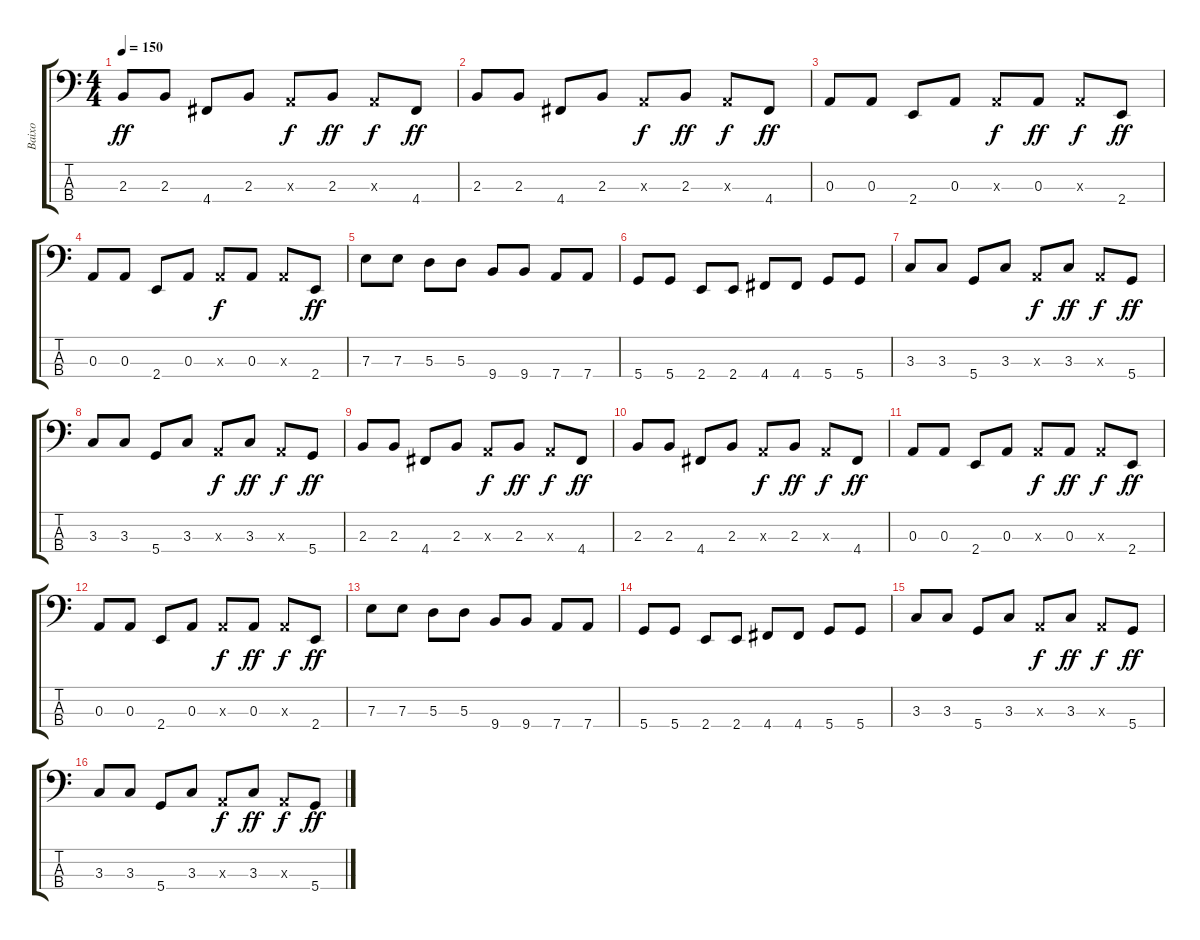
\track ("Baixo" "Baixo") {instrument electricbassfinger}
\staff {score tabs}
\tuning (G2 D2 A1 D1) {hide}
\ts (4 4)
\tempo 150
\clef f4
\ks c
2.3.8{dy ff} 2.3.8 4.4.8 2.3.8 0.3{x}.8{dy f} 2.3.8{dy ff} 0.3{x}.8{dy f} 4.4.8{dy ff} |
2.3.8 2.3.8 4.4.8 2.3.8 0.3{x}.8{dy f} 2.3.8{dy ff} 0.3{x}.8{dy f} 4.4.8{dy ff} |
0.3.8 0.3.8 2.4.8 0.3.8 0.3{x}.8{dy f} 0.3.8{dy ff} 0.3{x}.8{dy f} 2.4.8{dy ff} |
0.3.8 0.3.8 2.4.8 0.3.8 0.3{x}.8{dy f} 0.3.8 0.3{x}.8 2.4.8{dy ff} |
7.3.8 7.3.8 5.3.8 5.3.8 9.4.8 9.4.8 7.4.8 7.4.8 |
5.4.8 5.4.8 2.4.8 2.4.8 4.4.8 4.4.8 5.4.8 5.4.8 |
3.3.8 3.3.8 5.4.8 3.3.8 0.3{x}.8{dy f} 3.3.8{dy ff} 0.3{x}.8{dy f} 5.4.8{dy ff} |
3.3.8 3.3.8 5.4.8 3.3.8 0.3{x}.8{dy f} 3.3.8{dy ff} 0.3{x}.8{dy f} 5.4.8{dy ff} |
2.3.8 2.3.8 4.4.8 2.3.8 0.3{x}.8{dy f} 2.3.8{dy ff} 0.3{x}.8{dy f} 4.4.8{dy ff} |
2.3.8 2.3.8 4.4.8 2.3.8 0.3{x}.8{dy f} 2.3.8{dy ff} 0.3{x}.8{dy f} 4.4.8{dy ff} |
0.3.8 0.3.8 2.4.8 0.3.8 0.3{x}.8{dy f} 0.3.8{dy ff} 0.3{x}.8{dy f} 2.4.8{dy ff} |
0.3.8 0.3.8 2.4.8 0.3.8 0.3{x}.8{dy f} 0.3.8{dy ff} 0.3{x}.8{dy f} 2.4.8{dy ff} |
7.3.8 7.3.8 5.3.8 5.3.8 9.4.8 9.4.8 7.4.8 7.4.8 |
5.4.8 5.4.8 2.4.8 2.4.8 4.4.8 4.4.8 5.4.8 5.4.8 |
3.3.8 3.3.8 5.4.8 3.3.8 0.3{x}.8{dy f} 3.3.8{dy ff} 0.3{x}.8{dy f} 5.4.8{dy ff} |
3.3.8 3.3.8 5.4.8 3.3.8 0.3{x}.8{dy f} 3.3.8{dy ff} 0.3{x}.8{dy f} 5.4.8{dy ff}
